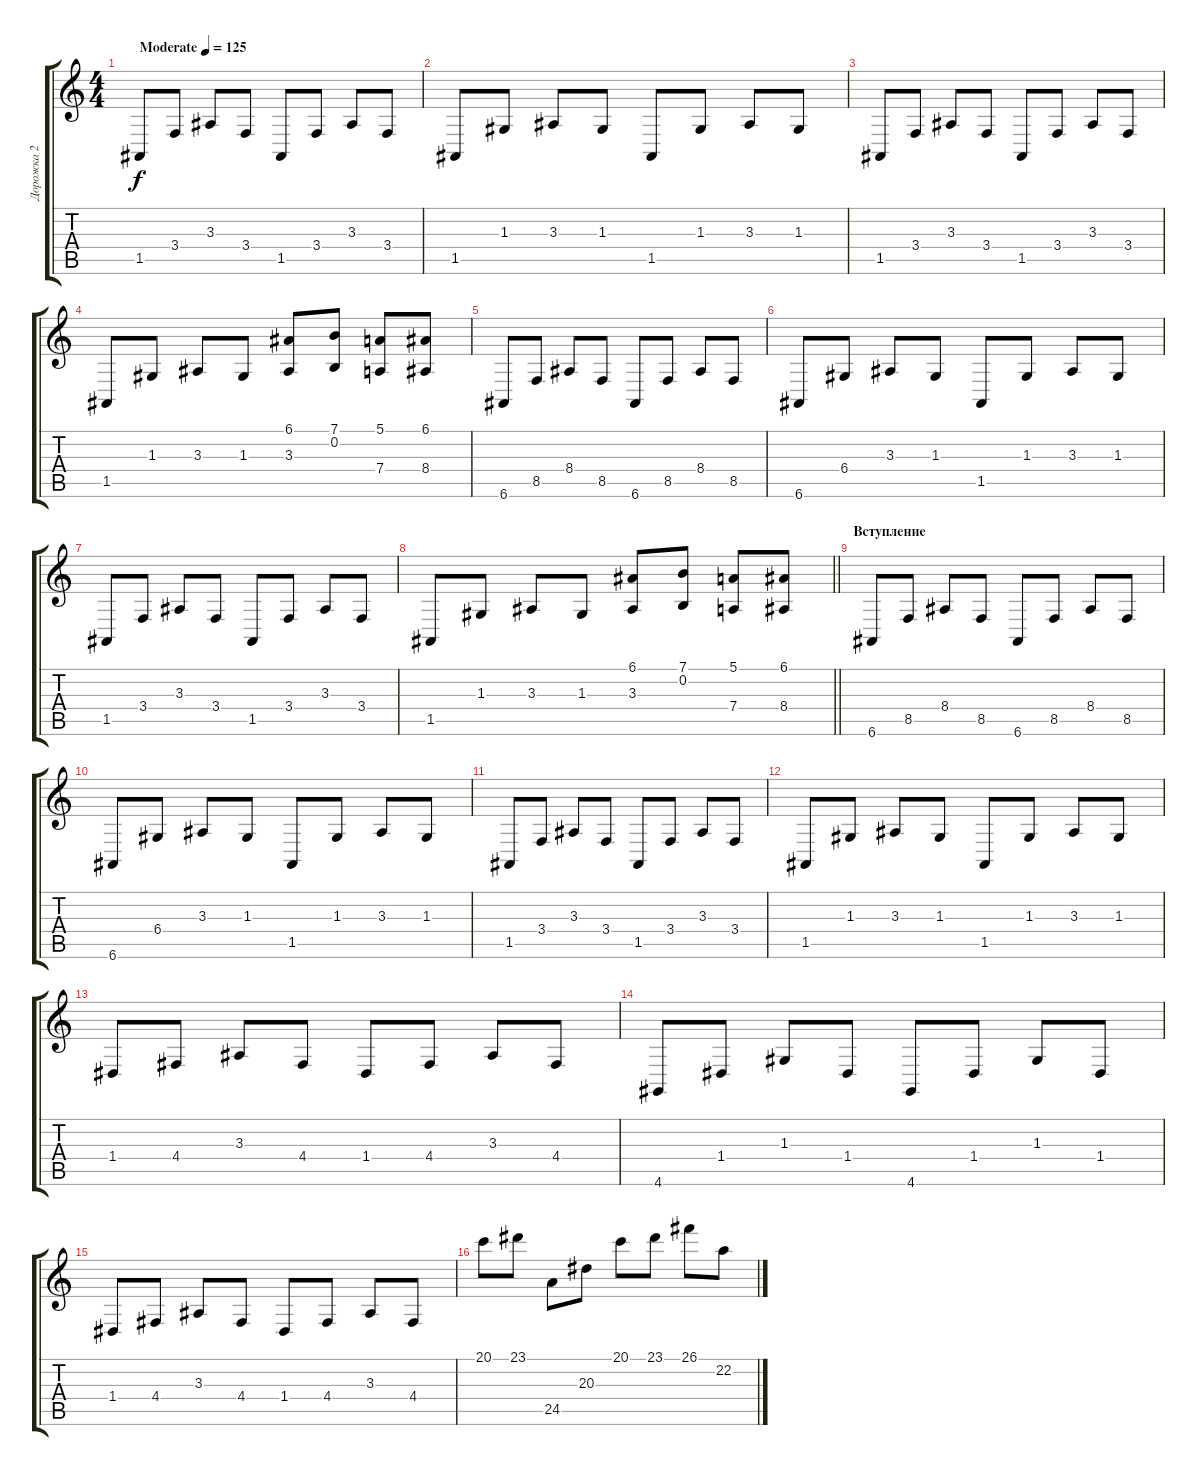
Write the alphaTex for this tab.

\track ("Дорожка 2" "Дорожка 2") {instrument harpsichord}
\staff {score tabs}
\tuning (E4 B3 G3 D3 A2 E2) {hide}
\ts (4 4)
\tempo (125 "Moderate")
\clef g2
\ks c
1.5.8{dy f instrument harpsichord} 3.4.8 3.3.8 3.4.8 1.5.8 3.4.8 3.3.8 3.4.8 |
1.5.8 1.3.8 3.3.8 1.3.8 1.5.8 1.3.8 3.3.8 1.3.8 |
1.5.8 3.4.8 3.3.8 3.4.8 1.5.8 3.4.8 3.3.8 3.4.8 |
1.5.8 1.3.8 3.3.8 1.3.8 (6.1 3.3).8 (7.1 0.2).8 (5.1 7.4).8 (6.1 8.4).8 |
6.6.8 8.5.8 8.4.8 8.5.8 6.6.8 8.5.8 8.4.8 8.5.8 |
6.6.8 6.4.8 3.3.8 1.3.8 1.5.8 1.3.8 3.3.8 1.3.8 |
1.5.8 3.4.8 3.3.8 3.4.8 1.5.8 3.4.8 3.3.8 3.4.8 |
\barLineRight lightlight
1.5.8 1.3.8 3.3.8 1.3.8 (6.1 3.3).8 (7.1 0.2).8 (5.1 7.4).8 (6.1 8.4).8 |
\section ("" "Вступление")
6.6.8 8.5.8 8.4.8 8.5.8 6.6.8 8.5.8 8.4.8 8.5.8 |
6.6.8 6.4.8 3.3.8 1.3.8 1.5.8 1.3.8 3.3.8 1.3.8 |
1.5.8 3.4.8 3.3.8 3.4.8 1.5.8 3.4.8 3.3.8 3.4.8 |
1.5.8 1.3.8 3.3.8 1.3.8 1.5.8 1.3.8 3.3.8 1.3.8 |
1.4.8 4.4.8 3.3.8 4.4.8 1.4.8 4.4.8 3.3.8 4.4.8 |
4.6.8 1.4.8 1.3.8 1.4.8 4.6.8 1.4.8 1.3.8 1.4.8 |
1.4.8 4.4.8 3.3.8 4.4.8 1.4.8 4.4.8 3.3.8 4.4.8 |
20.1.8 23.1.8 24.5.8 20.3.8 20.1.8 23.1.8 26.1.8 22.2.8
